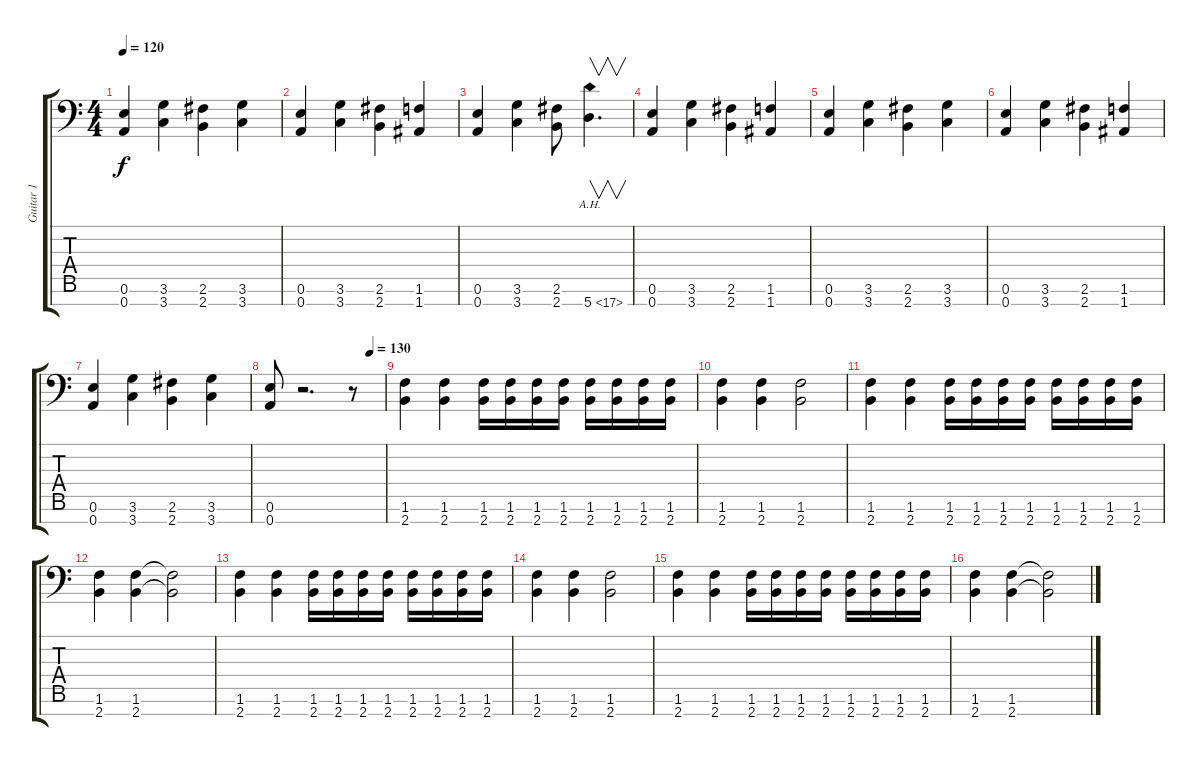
\track ("Guitar 1" "Guitar 1") {instrument distortionguitar}
\staff {score tabs}
\tuning (E4 B3 G3 D3 A2 E2 A1) {hide}
\ts (4 4)
\tempo 120
\clef f4
\ks c
(0.6 0.7).4{dy f} (3.6 3.7).4 (2.6 2.7).4 (3.6 3.7).4 |
(0.6 0.7).4 (3.6 3.7).4 (2.6 2.7).4 (1.6 1.7).4 |
(0.6 0.7).4 (3.6 3.7).4 (2.6 2.7).8 5.7{ah 12}.4{v d} |
(0.6 0.7).4 (3.6 3.7).4 (2.6 2.7).4 (1.6 1.7).4 |
(0.6 0.7).4 (3.6 3.7).4 (2.6 2.7).4 (3.6 3.7).4 |
(0.6 0.7).4 (3.6 3.7).4 (2.6 2.7).4 (1.6 1.7).4 |
(0.6 0.7).4 (3.6 3.7).4 (2.6 2.7).4 (3.6 3.7).4 |
\tempo (130 0.875)
(0.6 0.7).8 r.2{d} r.8 |
(1.6 2.7).4 (1.6 2.7).4 (1.6 2.7).16 (1.6 2.7).16 (1.6 2.7).16 (1.6 2.7).16 (1.6 2.7).16 (1.6 2.7).16 (1.6 2.7).16 (1.6 2.7).16 |
(1.6 2.7).4 (1.6 2.7).4 (1.6 2.7).2 |
(1.6 2.7).4 (1.6 2.7).4 (1.6 2.7).16 (1.6 2.7).16 (1.6 2.7).16 (1.6 2.7).16 (1.6 2.7).16 (1.6 2.7).16 (1.6 2.7).16 (1.6 2.7).16 |
(1.6 2.7).4 (1.6 2.7).4 (1.6{t} 2.7{t}).2 |
(1.6 2.7).4 (1.6 2.7).4 (1.6 2.7).16 (1.6 2.7).16 (1.6 2.7).16 (1.6 2.7).16 (1.6 2.7).16 (1.6 2.7).16 (1.6 2.7).16 (1.6 2.7).16 |
(1.6 2.7).4 (1.6 2.7).4 (1.6 2.7).2 |
(1.6 2.7).4 (1.6 2.7).4 (1.6 2.7).16 (1.6 2.7).16 (1.6 2.7).16 (1.6 2.7).16 (1.6 2.7).16 (1.6 2.7).16 (1.6 2.7).16 (1.6 2.7).16 |
(1.6 2.7).4 (1.6 2.7).4 (1.6{t} 2.7{t}).2
